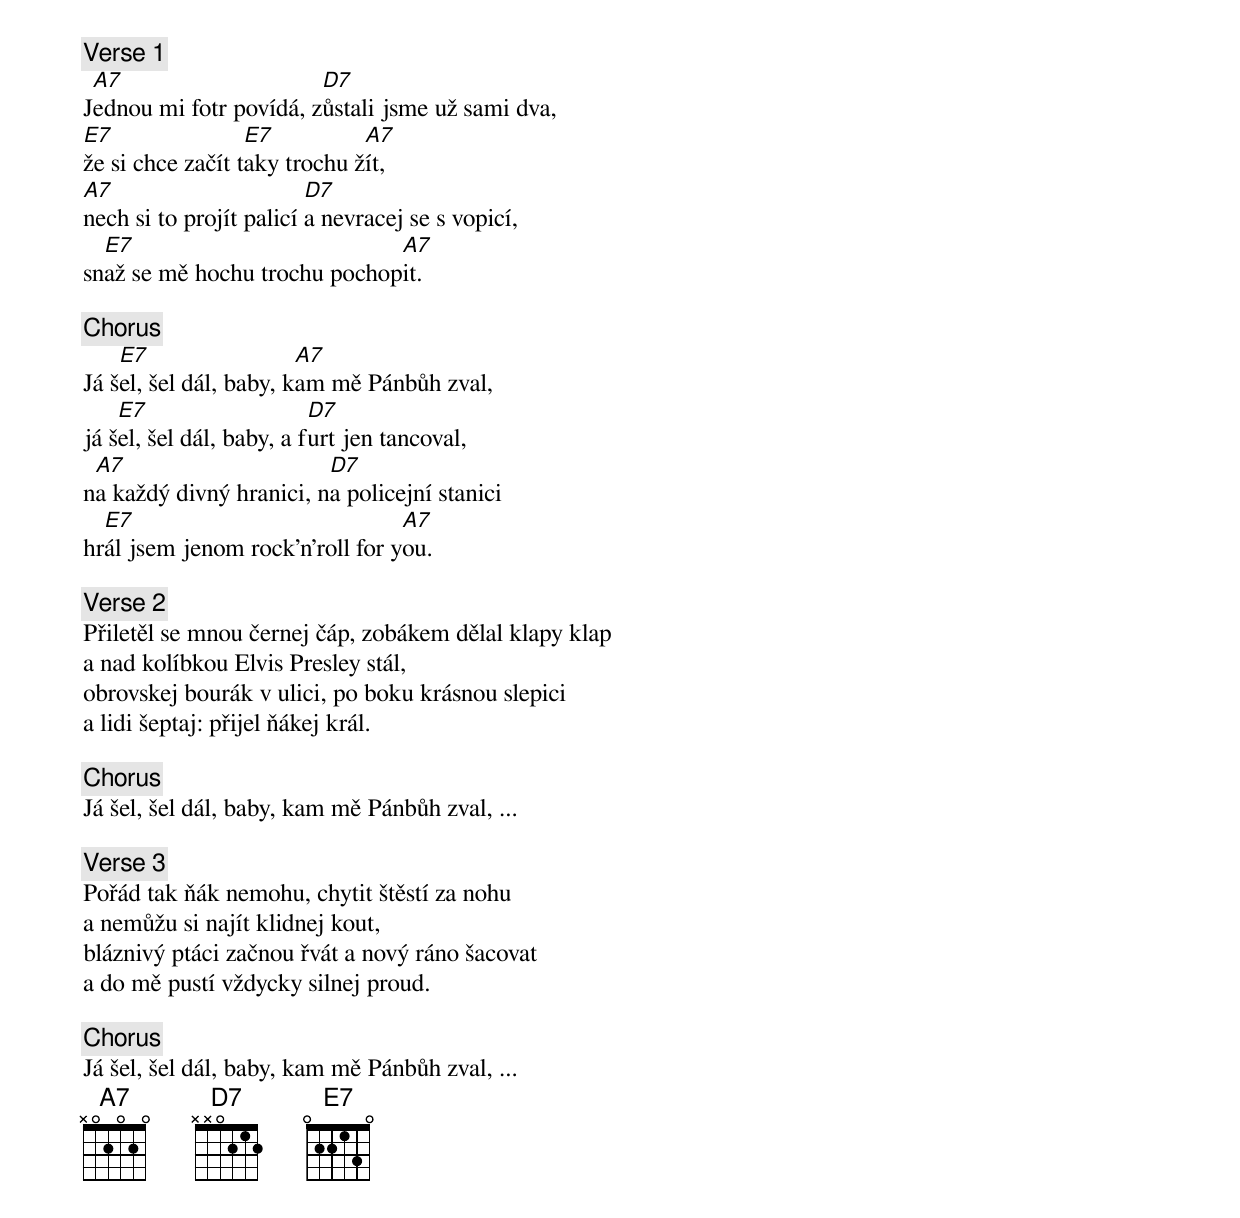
[Verse 1]
 A7                     D7
Jednou mi fotr povídá, zůstali jsme už sami dva,
E7                E7          A7
že si chce začít taky trochu žít,
A7                       D7
nech si to projít palicí a nevracej se s vopicí,
  E7                          A7
snaž se mě hochu trochu pochopit.

[Chorus]
    E7                  A7
Já šel, šel dál, baby, kam mě Pánbůh zval,
    E7                    D7
já šel, šel dál, baby, a furt jen tancoval,
 A7                      D7
na každý divný hranici, na policejní stanici
  E7                             A7
hrál jsem jenom rock'n'roll for you.

[Verse 2]
Přiletěl se mnou černej čáp, zobákem dělal klapy klap
a nad kolíbkou Elvis Presley stál,
obrovskej bourák v ulici, po boku krásnou slepici
a lidi šeptaj: přijel ňákej král.

[Chorus]
Já šel, šel dál, baby, kam mě Pánbůh zval, ...

[Verse 3]
Pořád tak ňák nemohu, chytit štěstí za nohu
a nemůžu si najít klidnej kout,
bláznivý ptáci začnou řvát a nový ráno šacovat
a do mě pustí vždycky silnej proud.

[Chorus]
Já šel, šel dál, baby, kam mě Pánbůh zval, ...
